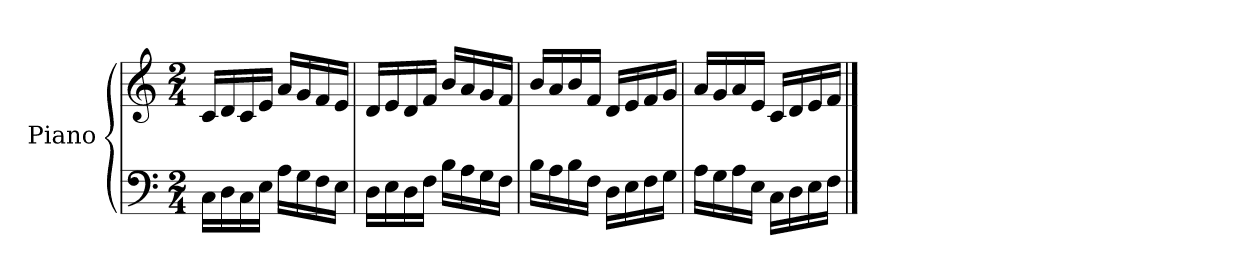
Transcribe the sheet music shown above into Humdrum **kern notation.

**kern	**kern
*part1	*part1
*staff2	*staff1
*I"Piano	*
*I'Pno.	*
*clefF4	*clefG2
*k[]	*k[]
*M2/4	*M2/4
*MM60	*MM60
=1	=1
16C<\LL	16c/LL
16D<\	16d/
16C<\	16c/
16E<\JJ	16e/JJ
16A<\LL	16a/LL
16G<\	16g/
16F<\	16f/
16E<\JJ	16e/JJ
=2	=2
16D\LL	16d/LL
16E\	16e/
16D\	16d/
16F\JJ	16f/JJ
16B\LL	16b/LL
16A\	16a/
16G\	16g/
16F\JJ	16f/JJ
=3	=3
16B<\LL	16b/LL
16A<\	16a/
16B<\	16b/
16F<\JJ	16f/JJ
16D<\LL	16d/LL
16E<\	16e/
16F<\	16f/
16G<\JJ	16g/JJ
=4	=4
16A\LL	16a/LL
16G\	16g/
16A\	16a/
16E\JJ	16e/JJ
16C\LL	16c/LL
16D\	16d/
16E\	16e/
16F\JJ	16f/JJ
==	==
*-	*-
